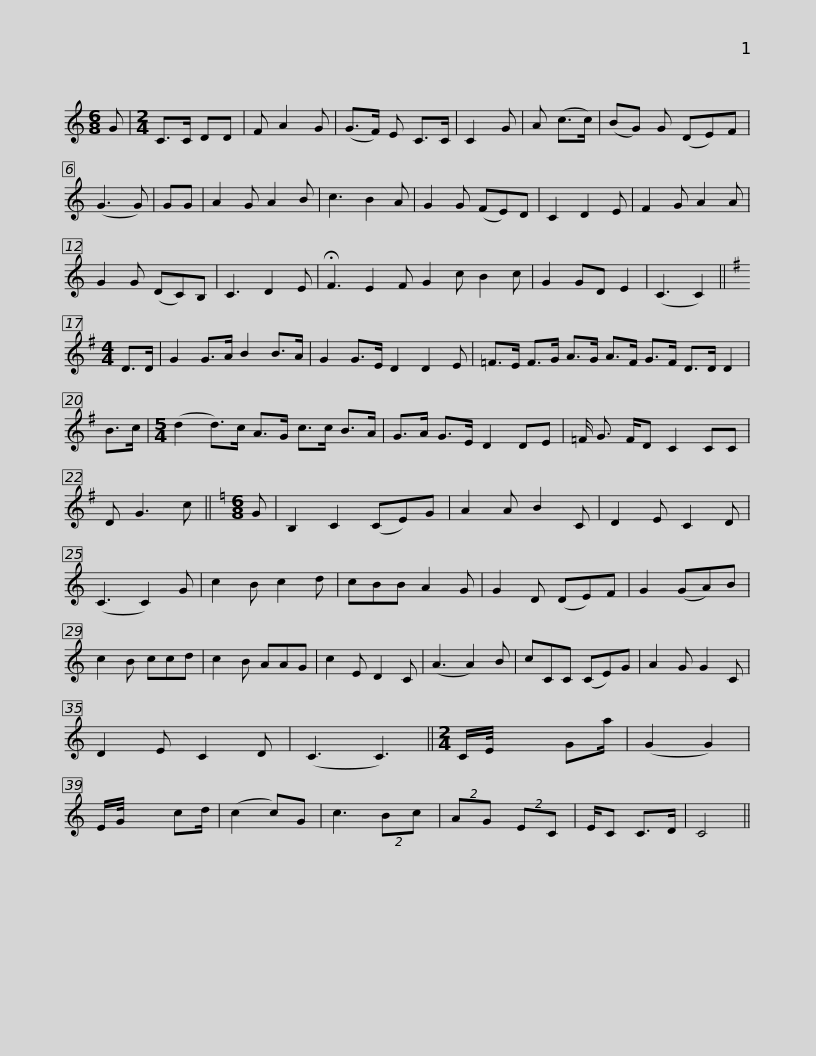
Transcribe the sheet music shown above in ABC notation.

X:1
L:1/8
M:6/8
I:linebreak $
K:C
V:1 treble
V:1
 G |[M:2/4] C>C DD | F A2 G | (G>F) E C>C | C2 G | %5
 A (c>c) | (BG) G (DE)F | (G3 G) | GG | A2 G A2 B |$ %10
 c3 B2 A | G2 G (FE)D | C2 D2 E | F2 G A2 A | G2 G (DC)B, | %15
 C3 D2 E | !fermata!F3 E2 F G2 c B2 c | G2 GD E2 |$ (C3 C2) ||[K:G][M:4/4] D>D | %20
 G2 G>A B2 B>A | G2 G>E D2 D2 E | =F>E F>G A>G A>F G>F D>D D2 | B>c |$[M:5/4] (d2 d>)c A>G c>c B>A | %25
 G>A G>E D2 DE | =F/ G3/2 F/D C2 CC | D G3 c ||[K:C][M:6/8] G | B,2 C2 (CE)G |$ %30
 A2 A B2 C | D2 E C2 D | (C3 C2) G | c2 B c2 d | cBB A2 G | %35
 G2 D (DE)F | G2 (GA)B | c2 B ccd | c2 B AAG |$ c2 E D2 C | %40
 (A3 A2) B | cCC (CE)G | A2 G G2 C | D2 E C2 D | (C3 C3) || %45
[M:2/4] C/E/4 x2 Ga/ | (G2 G2) | E/G/4 x2 cd/ | (c2 c)G |$ c3 (2:3:2Bc | %50
 (2:3:2AG (2:3:2EC | E/C C>D | C4 || %53
